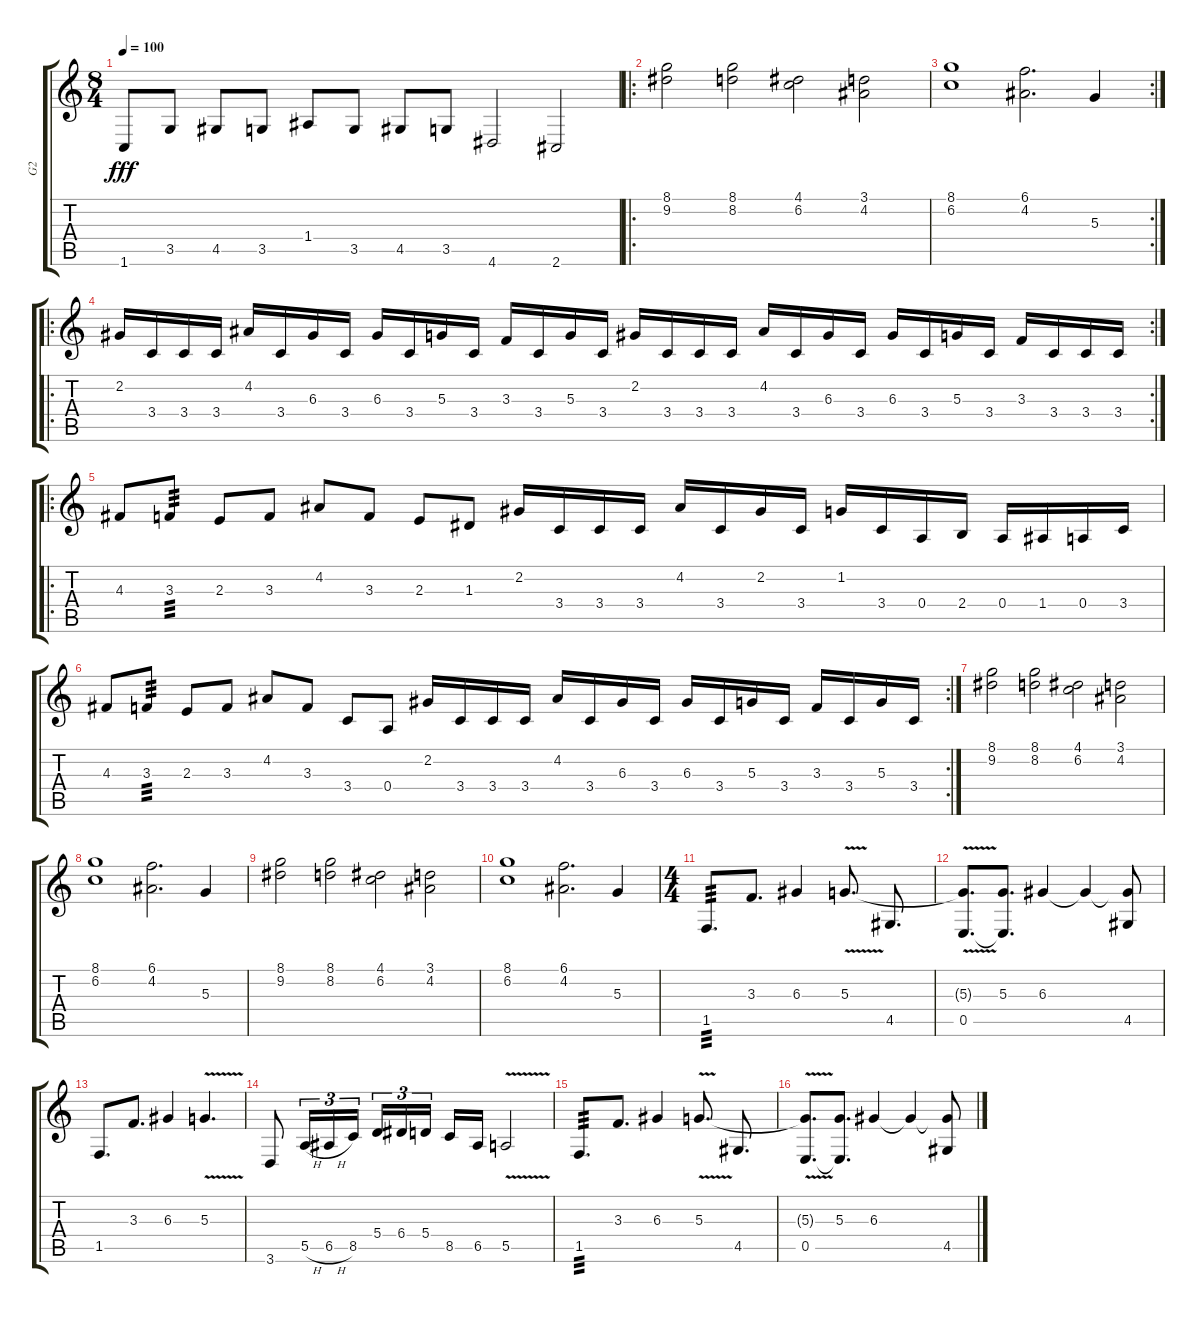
\track ("G2" "G2") {instrument electricguitarclean}
\staff {score tabs}
\tuning (B3 Gb3 D3 A2 E2 B1) {hide}
\ts (8 4)
\tempo 100
\clef g2
\ks c
1.6.8{dy fff} 3.5.8 4.5.8 3.5.8 1.4.8 3.5.8 4.5.8 3.5.8 4.6.2 2.6.2 |
\ro
(8.1 9.2).2{instrument distortionguitar} (8.1 8.2).2 (4.1 6.2).2 (3.1 4.2).2 |
\rc 2
(8.1 6.2).1 (6.1 4.2).2{d} 5.3.4 |
\ro
\rc 2
2.2.16 3.4.16 3.4.16 3.4.16 4.2.16 3.4.16 6.3.16 3.4.16 6.3.16 3.4.16 5.3.16 3.4.16 3.3.16 3.4.16 5.3.16 3.4.16 2.2.16 3.4.16 3.4.16 3.4.16 4.2.16 3.4.16 6.3.16 3.4.16 6.3.16 3.4.16 5.3.16 3.4.16 3.3.16 3.4.16 3.4.16 3.4.16 |
\ro
4.3.8 3.3.8{tp 3} 2.3.8 3.3.8 4.2.8 3.3.8 2.3.8 1.3.8 2.2.16 3.4.16 3.4.16 3.4.16 4.2.16 3.4.16 2.2.16 3.4.16 1.2.16 3.4.16 0.4.16 2.4.16 0.4.16 1.4.16 0.4.16 3.4.16 |
\rc 2
4.3.8 3.3.8{tp 3} 2.3.8 3.3.8 4.2.8 3.3.8 3.4.8 0.4.8 2.2.16 3.4.16 3.4.16 3.4.16 4.2.16 3.4.16 6.3.16 3.4.16 6.3.16 3.4.16 5.3.16 3.4.16 3.3.16 3.4.16 5.3.16 3.4.16 |
(8.1 9.2).2{instrument distortionguitar} (8.1 8.2).2 (4.1 6.2).2 (3.1 4.2).2 |
(8.1 6.2).1 (6.1 4.2).2{d} 5.3.4 |
(8.1 9.2).2{instrument distortionguitar} (8.1 8.2).2 (4.1 6.2).2 (3.1 4.2).2 |
(8.1 6.2).1 (6.1 4.2).2{d} 5.3.4 |
\ts (4 4)
1.5.8{d tp 3} 3.3.8{d} 6.3.4 5.3{v}.8{d} 4.5.8{d} |
(5.3{t} 0.5).8{d} (5.3 0.5{t}).8{d} 6.3.4 6.3{t}.4 (6.3{t} 4.5).8 |
1.5.8{d} 3.3.8{d} 6.3.4 5.3{v}.4{d} |
3.6.8 5.5{h}.16{tu (3 2)} 6.5{h}.16{tu (3 2)} 8.5.16{tu (3 2)} 5.4.16{tu (3 2)} 6.4.16{tu (3 2)} 5.4.16{tu (3 2) beam splitsecondary} 8.5.16 6.5.16 5.5{v}.2 |
1.5.8{d tp 3} 3.3.8{d} 6.3.4 5.3{v}.8{d} 4.5.8{d} |
(5.3{t} 0.5).8{d} (5.3 0.5{t}).8{d} 6.3.4 6.3{t}.4 (6.3{t} 4.5).8
